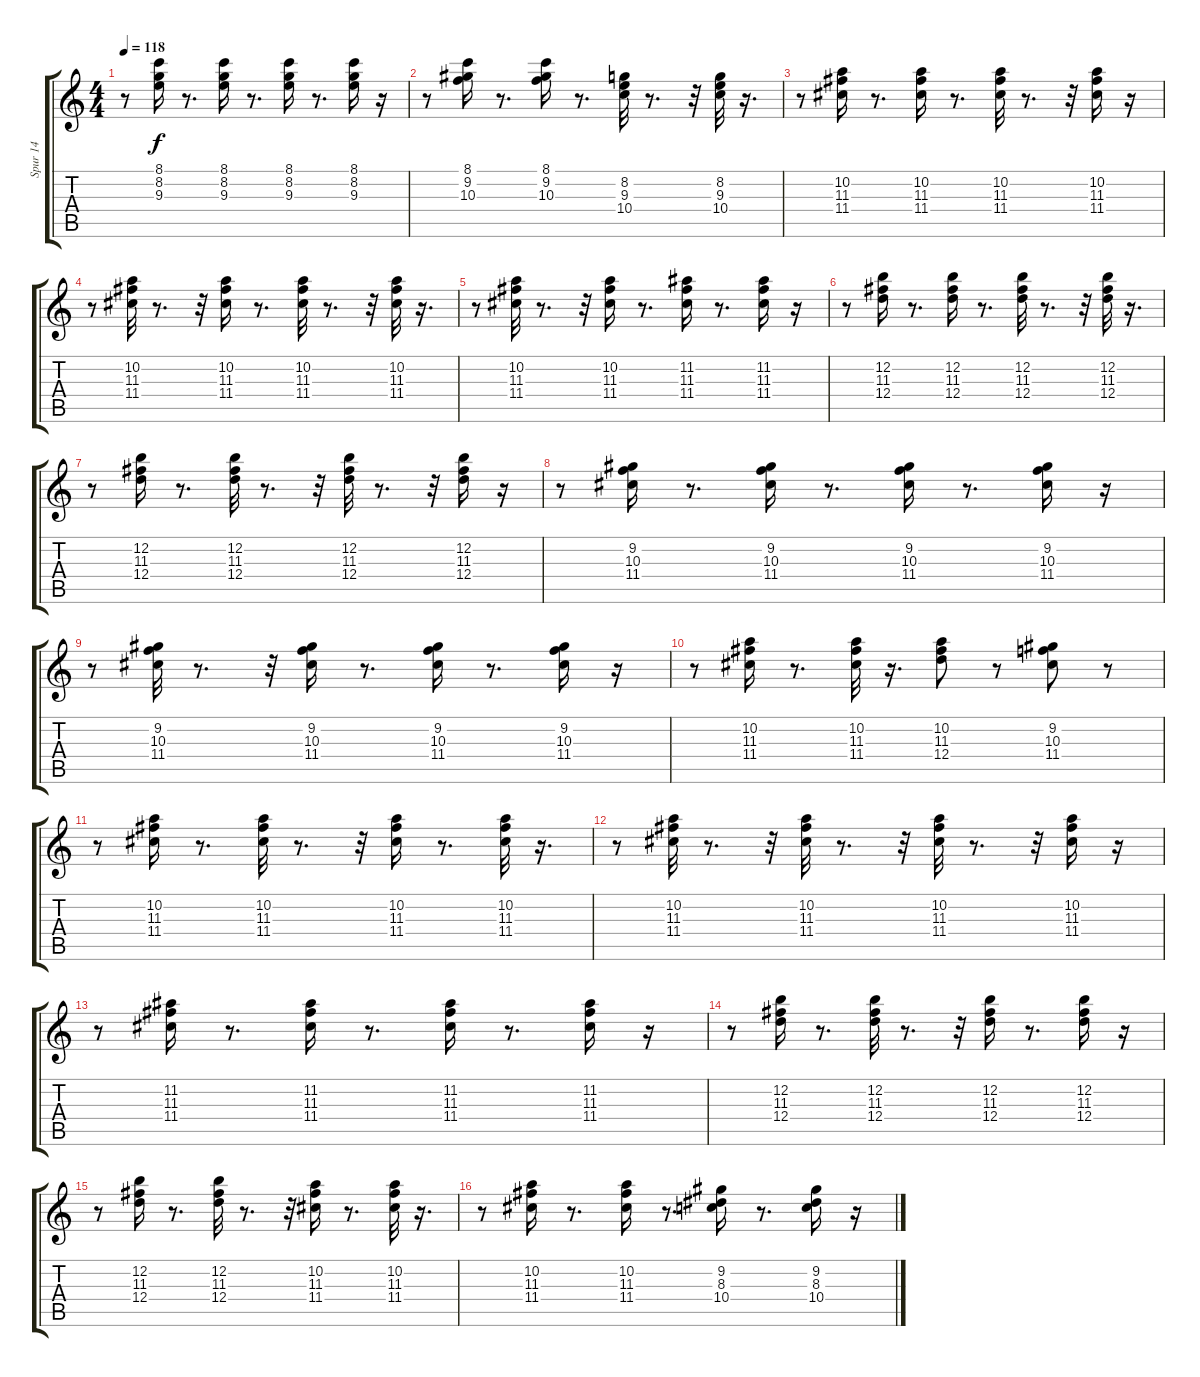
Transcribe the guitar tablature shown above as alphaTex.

\track ("Spur 14" "Spur 14") {instrument electricguitarjazz}
\staff {score tabs}
\tuning (E4 B3 G3 D3 A2 E2) {hide}
\ts (4 4)
\tempo 118
\clef g2
\ks c
r.8{dy f} (8.1 8.2 9.3).16 r.8{d} (8.1 8.2 9.3).16 r.8{d} (8.1 8.2 9.3).16 r.8{d} (8.1 8.2 9.3).16 r.16 |
r.8 (8.1 9.2 10.3).16 r.8{d} (8.1 9.2 10.3).16 r.8{d} (8.2 9.3 10.4).32 r.8{d} r.32 (8.2 9.3 10.4).32 r.16{d} |
r.8 (10.2 11.3 11.4).16 r.8{d} (10.2 11.3 11.4).16 r.8{d} (10.2 11.3 11.4).32 r.8{d} r.32 (10.2 11.3 11.4).16 r.16 |
r.8 (10.2 11.3 11.4).32 r.8{d} r.32 (10.2 11.3 11.4).16 r.8{d} (10.2 11.3 11.4).32 r.8{d} r.32 (10.2 11.3 11.4).32 r.16{d} |
r.8 (10.2 11.3 11.4).32 r.8{d} r.32 (10.2 11.3 11.4).16 r.8{d} (11.2 11.3 11.4).16 r.8{d} (11.2 11.3 11.4).16 r.16 |
r.8 (12.2 11.3 12.4).16 r.8{d} (12.2 11.3 12.4).16 r.8{d} (12.2 11.3 12.4).32 r.8{d} r.32 (12.2 11.3 12.4).32 r.16{d} |
r.8 (12.2 11.3 12.4).16 r.8{d} (12.2 11.3 12.4).32 r.8{d} r.32 (12.2 11.3 12.4).32 r.8{d} r.32 (12.2 11.3 12.4).16 r.16 |
r.8 (9.2 10.3 11.4).16 r.8{d} (9.2 10.3 11.4).16 r.8{d} (9.2 10.3 11.4).16 r.8{d} (9.2 10.3 11.4).16 r.16 |
r.8 (9.2 10.3 11.4).32 r.8{d} r.32 (9.2 10.3 11.4).16 r.8{d} (9.2 10.3 11.4).16 r.8{d} (9.2 10.3 11.4).16 r.16 |
r.8 (10.2 11.3 11.4).16 r.8{d} (10.2 11.3 11.4).32 r.16{d} (10.2 11.3 12.4).8 r.8 (9.2 10.3 11.4).8 r.8 |
r.8 (10.2 11.3 11.4).16 r.8{d} (10.2 11.3 11.4).32 r.8{d} r.32 (10.2 11.3 11.4).16 r.8{d} (10.2 11.3 11.4).32 r.16{d} |
r.8 (10.2 11.3 11.4).32 r.8{d} r.32 (10.2 11.3 11.4).32 r.8{d} r.32 (10.2 11.3 11.4).32 r.8{d} r.32 (10.2 11.3 11.4).16 r.16 |
r.8 (11.2 11.3 11.4).16 r.8{d} (11.2 11.3 11.4).16 r.8{d} (11.2 11.3 11.4).16 r.8{d} (11.2 11.3 11.4).16 r.16 |
r.8 (12.2 11.3 12.4).16 r.8{d} (12.2 11.3 12.4).32 r.8{d} r.32 (12.2 11.3 12.4).16 r.8{d} (12.2 11.3 12.4).16 r.16 |
r.8 (12.2 11.3 12.4).16 r.8{d} (12.2 11.3 12.4).32 r.8{d} r.32 (10.2 11.3 11.4).16 r.8{d} (10.2 11.3 11.4).32 r.16{d} |
r.8 (10.2 11.3 11.4).16 r.8{d} (10.2 11.3 11.4).16 r.8{d} (9.2 8.3 10.4).16 r.8{d} (9.2 8.3 10.4).16 r.16
